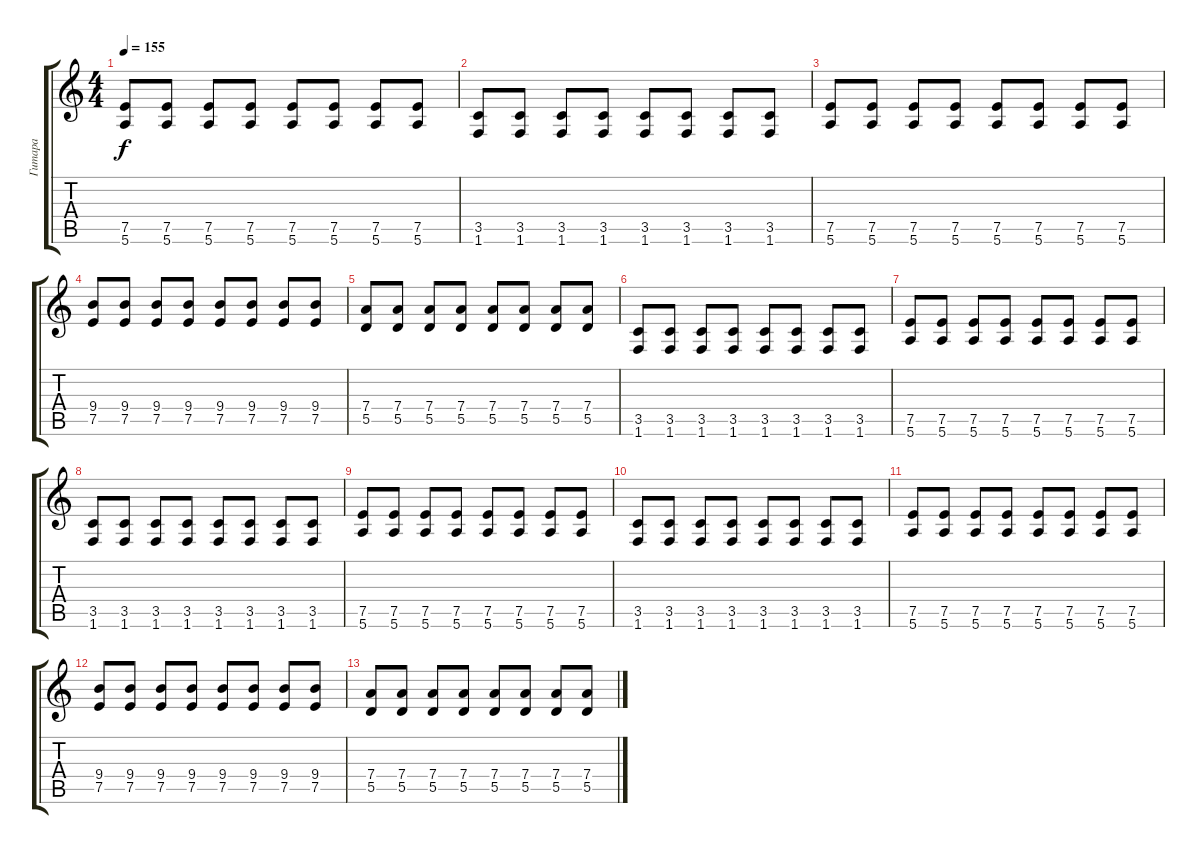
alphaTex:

\track ("Гитара" "Гитара") {instrument distortionguitar}
\staff {score tabs}
\tuning (E4 B3 G3 D3 A2 E2) {hide}
\ts (4 4)
\tempo 155
\clef g2
\ks c
(7.5 5.6).8{dy f} (7.5 5.6).8 (7.5 5.6).8 (7.5 5.6).8 (7.5 5.6).8 (7.5 5.6).8 (7.5 5.6).8 (7.5 5.6).8 |
(3.5 1.6).8 (3.5 1.6).8 (3.5 1.6).8 (3.5 1.6).8 (3.5 1.6).8 (3.5 1.6).8 (3.5 1.6).8 (3.5 1.6).8 |
(7.5 5.6).8 (7.5 5.6).8 (7.5 5.6).8 (7.5 5.6).8 (7.5 5.6).8 (7.5 5.6).8 (7.5 5.6).8 (7.5 5.6).8 |
(9.4 7.5).8 (9.4 7.5).8 (9.4 7.5).8 (9.4 7.5).8 (9.4 7.5).8 (9.4 7.5).8 (9.4 7.5).8 (9.4 7.5).8 |
(7.4 5.5).8 (7.4 5.5).8 (7.4 5.5).8 (7.4 5.5).8 (7.4 5.5).8 (7.4 5.5).8 (7.4 5.5).8 (7.4 5.5).8 |
(3.5 1.6).8 (3.5 1.6).8 (3.5 1.6).8 (3.5 1.6).8 (3.5 1.6).8 (3.5 1.6).8 (3.5 1.6).8 (3.5 1.6).8 |
(7.5 5.6).8 (7.5 5.6).8 (7.5 5.6).8 (7.5 5.6).8 (7.5 5.6).8 (7.5 5.6).8 (7.5 5.6).8 (7.5 5.6).8 |
(3.5 1.6).8 (3.5 1.6).8 (3.5 1.6).8 (3.5 1.6).8 (3.5 1.6).8 (3.5 1.6).8 (3.5 1.6).8 (3.5 1.6).8 |
(7.5 5.6).8 (7.5 5.6).8 (7.5 5.6).8 (7.5 5.6).8 (7.5 5.6).8 (7.5 5.6).8 (7.5 5.6).8 (7.5 5.6).8 |
(3.5 1.6).8 (3.5 1.6).8 (3.5 1.6).8 (3.5 1.6).8 (3.5 1.6).8 (3.5 1.6).8 (3.5 1.6).8 (3.5 1.6).8 |
(7.5 5.6).8 (7.5 5.6).8 (7.5 5.6).8 (7.5 5.6).8 (7.5 5.6).8 (7.5 5.6).8 (7.5 5.6).8 (7.5 5.6).8 |
(9.4 7.5).8 (9.4 7.5).8 (9.4 7.5).8 (9.4 7.5).8 (9.4 7.5).8 (9.4 7.5).8 (9.4 7.5).8 (9.4 7.5).8 |
(7.4 5.5).8 (7.4 5.5).8 (7.4 5.5).8 (7.4 5.5).8 (7.4 5.5).8 (7.4 5.5).8 (7.4 5.5).8 (7.4 5.5).8
